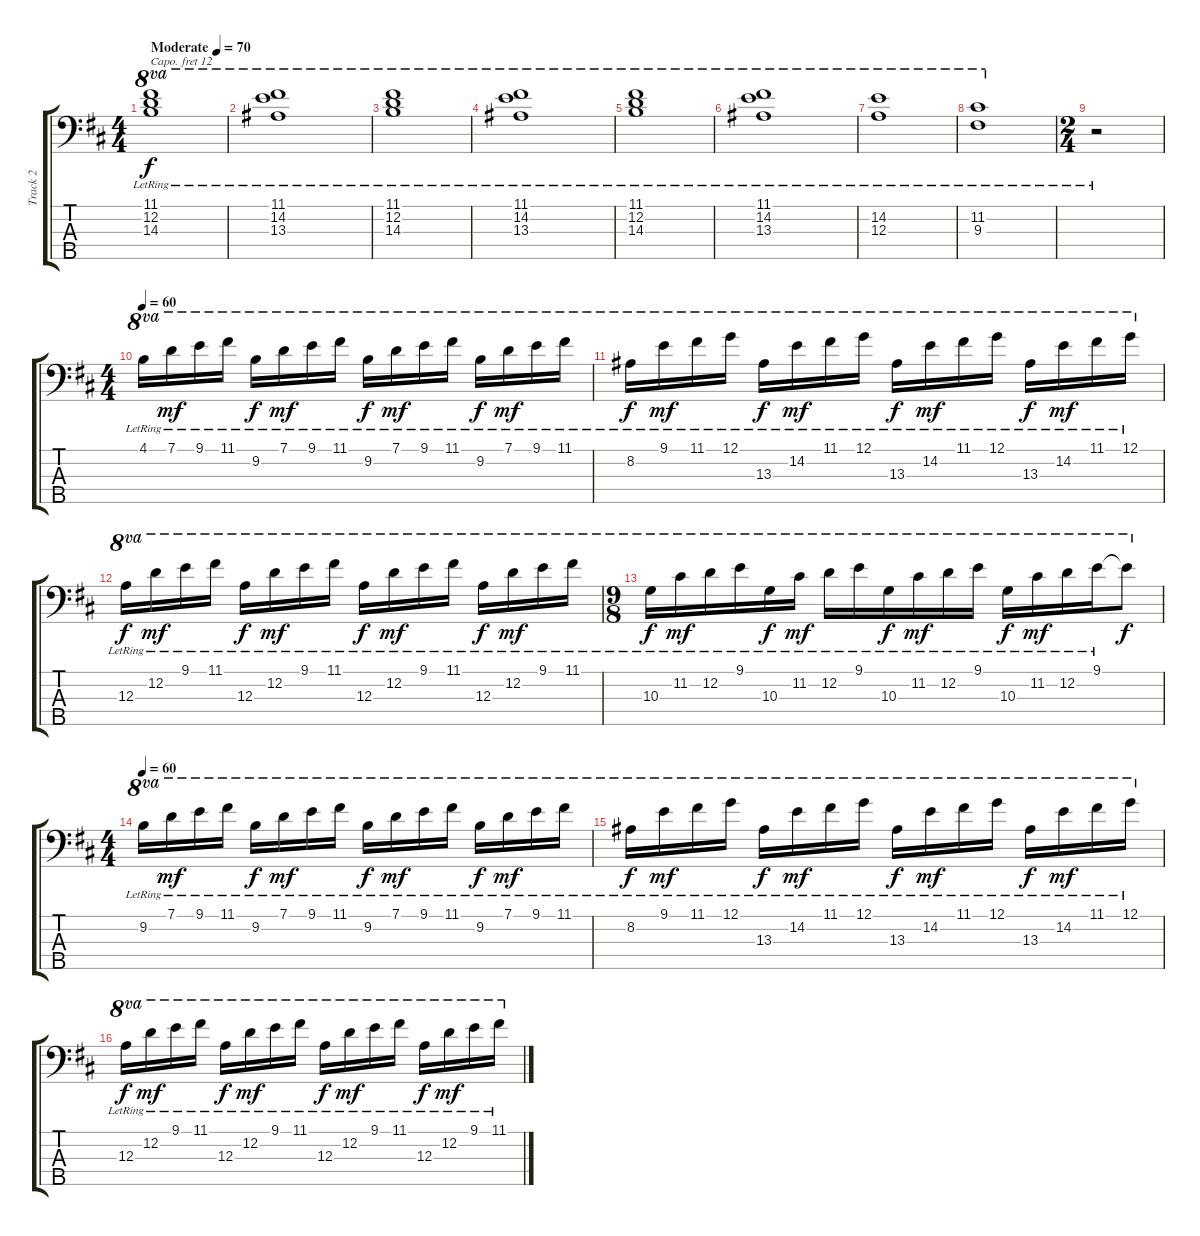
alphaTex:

\track ("Track 2" "Track 2") {instrument electricguitarjazz}
\staff {score tabs}
\capo 12
\tuning (G2 D2 A1 E1 Eb0) {hide}
\ts (4 4)
\tempo (70 "Moderate")
\clef f4
\ks bminor
(11.1{lr} 12.2{lr} 14.3{lr}).1{ot 8va dy f instrument electricguitarjazz} |
(11.1{lr} 14.2{lr} 13.3{lr}).1{ot 8va} |
(11.1{lr} 12.2{lr} 14.3{lr}).1{ot 8va} |
(11.1{lr} 14.2{lr} 13.3{lr}).1{ot 8va} |
(11.1{lr} 12.2{lr} 14.3{lr}).1{ot 8va} |
(11.1{lr} 14.2{lr} 13.3{lr}).1{ot 8va} |
(14.2{lr} 12.3{lr}).1{ot 8va} |
(11.2{lr} 9.3{lr}).1{ot 8va} |
\ts (2 4)
r.2 |
\ts (4 4)
\tempo 60
4.1{lr}.16{ot 8va} 7.1{lr}.16{ot 8va dy mf} 9.1{lr}.16{ot 8va} 11.1{lr}.16{ot 8va} 9.2{lr}.16{ot 8va dy f} 7.1{lr}.16{ot 8va dy mf} 9.1{lr}.16{ot 8va} 11.1{lr}.16{ot 8va} 9.2{lr}.16{ot 8va dy f} 7.1{lr}.16{ot 8va dy mf} 9.1{lr}.16{ot 8va} 11.1{lr}.16{ot 8va} 9.2{lr}.16{ot 8va dy f} 7.1{lr}.16{ot 8va dy mf} 9.1{lr}.16{ot 8va} 11.1{lr}.16{ot 8va} |
8.2{lr}.16{ot 8va dy f} 9.1{lr}.16{ot 8va dy mf} 11.1{lr}.16{ot 8va} 12.1{lr}.16{ot 8va} 13.3{lr}.16{ot 8va dy f} 14.2{lr}.16{ot 8va dy mf} 11.1{lr}.16{ot 8va} 12.1{lr}.16{ot 8va} 13.3{lr}.16{ot 8va dy f} 14.2{lr}.16{ot 8va dy mf} 11.1{lr}.16{ot 8va} 12.1{lr}.16{ot 8va} 13.3{lr}.16{ot 8va dy f} 14.2{lr}.16{ot 8va dy mf} 11.1{lr}.16{ot 8va} 12.1{lr}.16{ot 8va} |
12.3{lr}.16{ot 8va dy f} 12.2{lr}.16{ot 8va dy mf} 9.1{lr}.16{ot 8va} 11.1{lr}.16{ot 8va} 12.3{lr}.16{ot 8va dy f} 12.2{lr}.16{ot 8va dy mf} 9.1{lr}.16{ot 8va} 11.1{lr}.16{ot 8va} 12.3{lr}.16{ot 8va dy f} 12.2{lr}.16{ot 8va dy mf} 9.1{lr}.16{ot 8va} 11.1{lr}.16{ot 8va} 12.3{lr}.16{ot 8va dy f} 12.2{lr}.16{ot 8va dy mf} 9.1{lr}.16{ot 8va} 11.1{lr}.16{ot 8va} |
\ts (9 8)
10.3{lr}.16{ot 8va dy f} 11.2{lr}.16{ot 8va dy mf} 12.2{lr}.16{ot 8va} 9.1{lr}.16{ot 8va} 10.3{lr}.16{ot 8va dy f} 11.2{lr}.16{ot 8va dy mf} 12.2{lr}.16{ot 8va} 9.1{lr}.16{ot 8va} 10.3{lr}.16{ot 8va dy f} 11.2{lr}.16{ot 8va dy mf} 12.2{lr}.16{ot 8va} 9.1{lr}.16{ot 8va} 10.3{lr}.16{ot 8va dy f} 11.2{lr}.16{ot 8va dy mf} 12.2{lr}.16{ot 8va} 9.1{lr}.16{ot 8va} 9.1{t}.8{ot 8va dy f} |
\ts (4 4)
\tempo 60
9.2{lr}.16{ot 8va} 7.1{lr}.16{ot 8va dy mf} 9.1{lr}.16{ot 8va} 11.1{lr}.16{ot 8va} 9.2{lr}.16{ot 8va dy f} 7.1{lr}.16{ot 8va dy mf} 9.1{lr}.16{ot 8va} 11.1{lr}.16{ot 8va} 9.2{lr}.16{ot 8va dy f} 7.1{lr}.16{ot 8va dy mf} 9.1{lr}.16{ot 8va} 11.1{lr}.16{ot 8va} 9.2{lr}.16{ot 8va dy f} 7.1{lr}.16{ot 8va dy mf} 9.1{lr}.16{ot 8va} 11.1{lr}.16{ot 8va} |
8.2{lr}.16{ot 8va dy f} 9.1{lr}.16{ot 8va dy mf} 11.1{lr}.16{ot 8va} 12.1{lr}.16{ot 8va} 13.3{lr}.16{ot 8va dy f} 14.2{lr}.16{ot 8va dy mf} 11.1{lr}.16{ot 8va} 12.1{lr}.16{ot 8va} 13.3{lr}.16{ot 8va dy f} 14.2{lr}.16{ot 8va dy mf} 11.1{lr}.16{ot 8va} 12.1{lr}.16{ot 8va} 13.3{lr}.16{ot 8va dy f} 14.2{lr}.16{ot 8va dy mf} 11.1{lr}.16{ot 8va} 12.1{lr}.16{ot 8va} |
12.3{lr}.16{ot 8va dy f} 12.2{lr}.16{ot 8va dy mf} 9.1{lr}.16{ot 8va} 11.1{lr}.16{ot 8va} 12.3{lr}.16{ot 8va dy f} 12.2{lr}.16{ot 8va dy mf} 9.1{lr}.16{ot 8va} 11.1{lr}.16{ot 8va} 12.3{lr}.16{ot 8va dy f} 12.2{lr}.16{ot 8va dy mf} 9.1{lr}.16{ot 8va} 11.1{lr}.16{ot 8va} 12.3{lr}.16{ot 8va dy f} 12.2{lr}.16{ot 8va dy mf} 9.1{lr}.16{ot 8va} 11.1{lr}.16{ot 8va}
